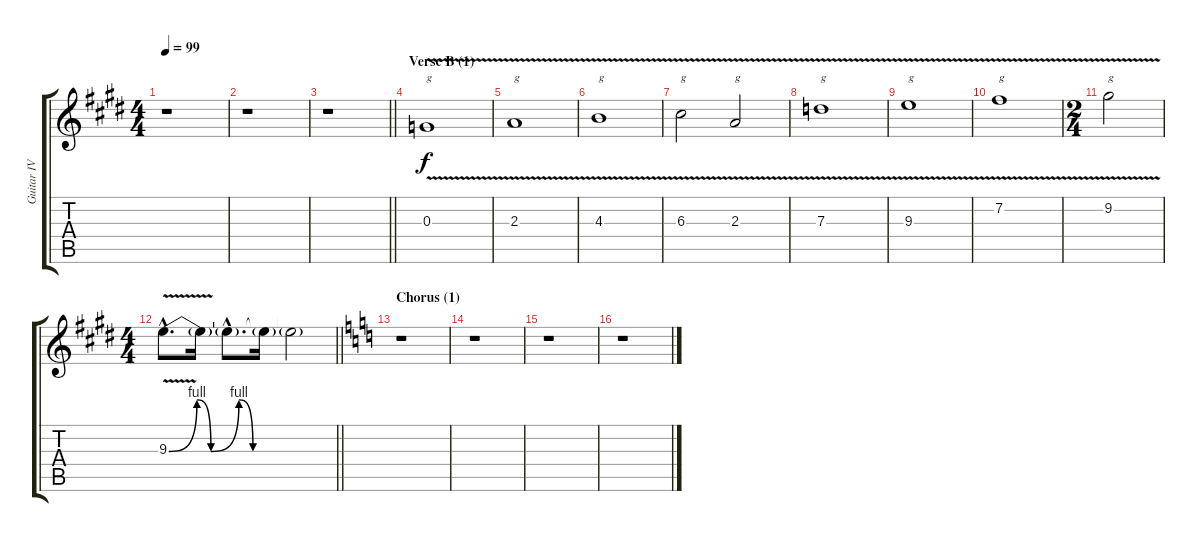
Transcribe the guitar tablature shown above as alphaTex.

\track ("Guitar IV" "Guitar IV") {instrument distortionguitar}
\staff {score tabs}
\tuning (E4 B3 G3 D3 A2 E2) {hide}
\ts (4 4)
\tempo 99
\clef g2
\ks c#minor
r.1{dy f} |
r.1 |
\barLineRight lightlight
r.1 |
\section ("" "Verse B (1)")
0.3{v}.1{txt "g"} |
2.3{v}.1{txt "g"} |
4.3{v}.1{txt "g"} |
6.3{v}.2{txt "g"} 2.3{v}.2{txt "g"} |
7.3{v}.1{txt "g"} |
9.3{v}.1{txt "g"} |
7.2{v}.1{txt "g"} |
\ts (2 4)
9.2{v}.2{txt "g"} |
\ts (4 4)
\barLineRight lightlight
9.3{be (custom 0 0 10 4 15 0 25 4 30 0 60 0) v hac}.8{d} 9.3{t}.16 9.3{hac t}.8{d} 9.3{t}.16 9.3{t}.2 |
\section ("" "Chorus (1)")
\ks c
r.1 |
r.1 |
r.1 |
r.1
